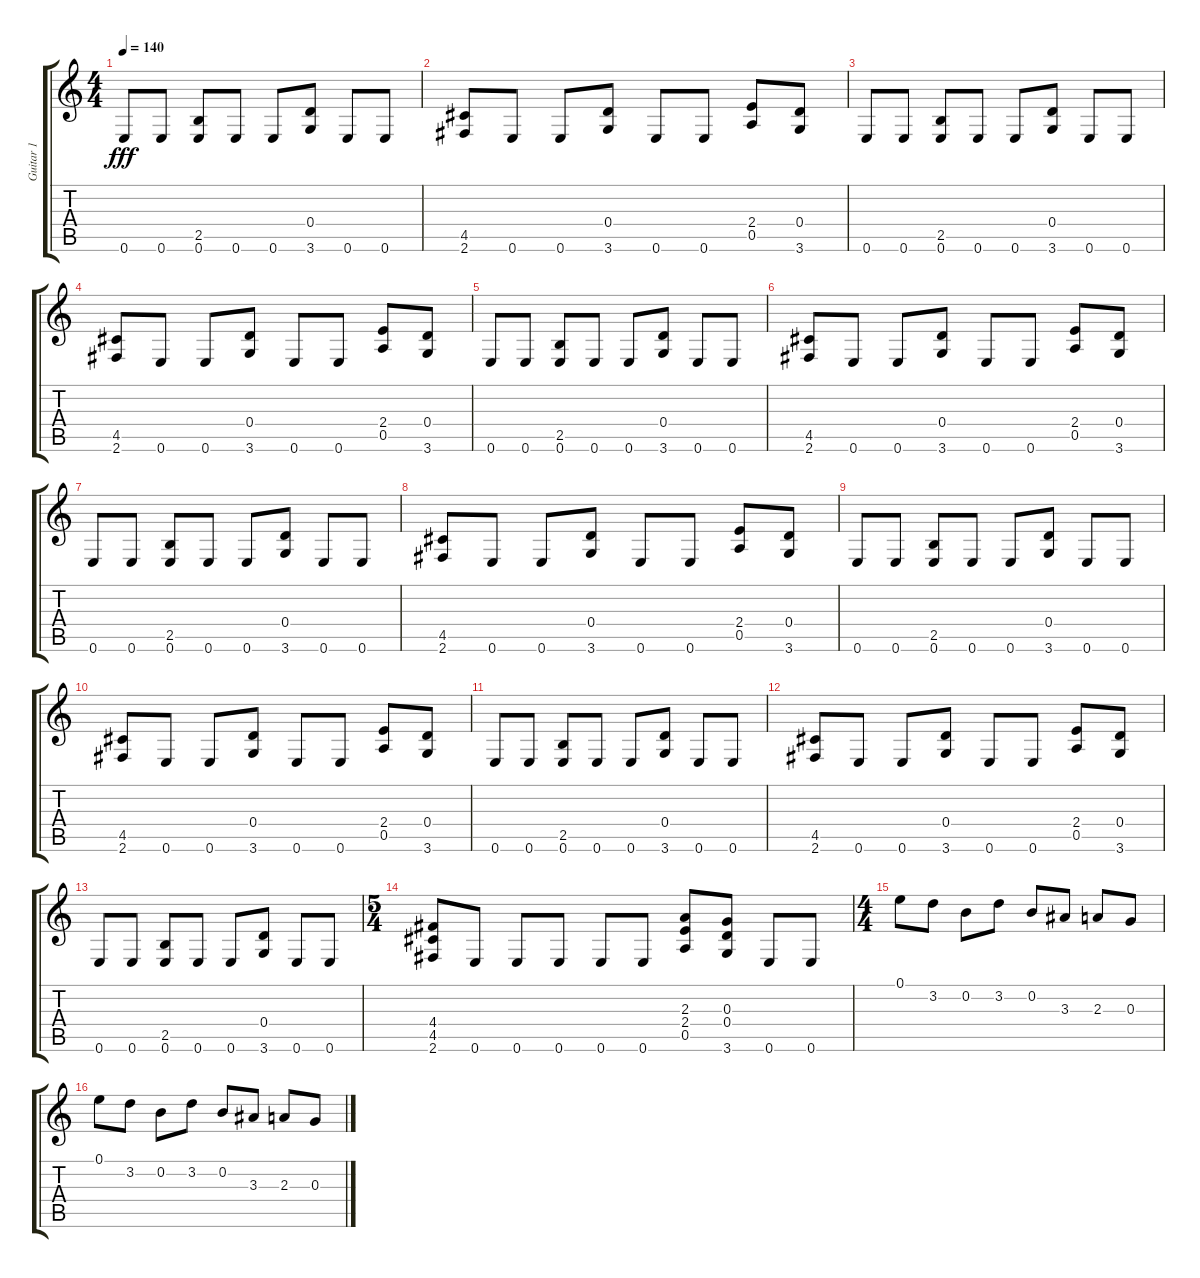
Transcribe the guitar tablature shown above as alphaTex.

\track ("Guitar 1" "Guitar 1") {instrument electricguitarclean}
\staff {score tabs}
\tuning (E4 B3 G3 D3 A2 E2) {hide}
\ts (4 4)
\tempo 140
\clef g2
\ks c
0.6.8{dy fff} 0.6.8 (2.5 0.6).8 0.6.8 0.6.8 (0.4 3.6).8 0.6.8 0.6.8 |
(4.5 2.6).8 0.6.8 0.6.8 (0.4 3.6).8 0.6.8 0.6.8 (2.4 0.5).8 (0.4 3.6).8 |
0.6.8 0.6.8 (2.5 0.6).8 0.6.8 0.6.8 (0.4 3.6).8 0.6.8 0.6.8 |
(4.5 2.6).8 0.6.8 0.6.8 (0.4 3.6).8 0.6.8 0.6.8 (2.4 0.5).8 (0.4 3.6).8 |
0.6.8 0.6.8 (2.5 0.6).8 0.6.8 0.6.8 (0.4 3.6).8 0.6.8 0.6.8 |
(4.5 2.6).8 0.6.8 0.6.8 (0.4 3.6).8 0.6.8 0.6.8 (2.4 0.5).8 (0.4 3.6).8 |
0.6.8 0.6.8 (2.5 0.6).8 0.6.8 0.6.8 (0.4 3.6).8 0.6.8 0.6.8 |
(4.5 2.6).8 0.6.8 0.6.8 (0.4 3.6).8 0.6.8 0.6.8 (2.4 0.5).8 (0.4 3.6).8 |
0.6.8 0.6.8 (2.5 0.6).8 0.6.8 0.6.8 (0.4 3.6).8 0.6.8 0.6.8 |
(4.5 2.6).8 0.6.8 0.6.8 (0.4 3.6).8 0.6.8 0.6.8 (2.4 0.5).8 (0.4 3.6).8 |
0.6.8 0.6.8 (2.5 0.6).8 0.6.8 0.6.8 (0.4 3.6).8 0.6.8 0.6.8 |
(4.5 2.6).8 0.6.8 0.6.8 (0.4 3.6).8 0.6.8 0.6.8 (2.4 0.5).8 (0.4 3.6).8 |
0.6.8 0.6.8 (2.5 0.6).8 0.6.8 0.6.8 (0.4 3.6).8 0.6.8 0.6.8 |
\ts (5 4)
(4.4 4.5 2.6).8 0.6.8 0.6.8 0.6.8 0.6.8 0.6.8 (2.3 2.4 0.5).8 (0.3 0.4 3.6).8 0.6.8 0.6.8 |
\ts (4 4)
0.1.8 3.2.8 0.2.8 3.2.8 0.2.8 3.3.8 2.3.8 0.3.8 |
0.1.8 3.2.8 0.2.8 3.2.8 0.2.8 3.3.8 2.3.8 0.3.8
